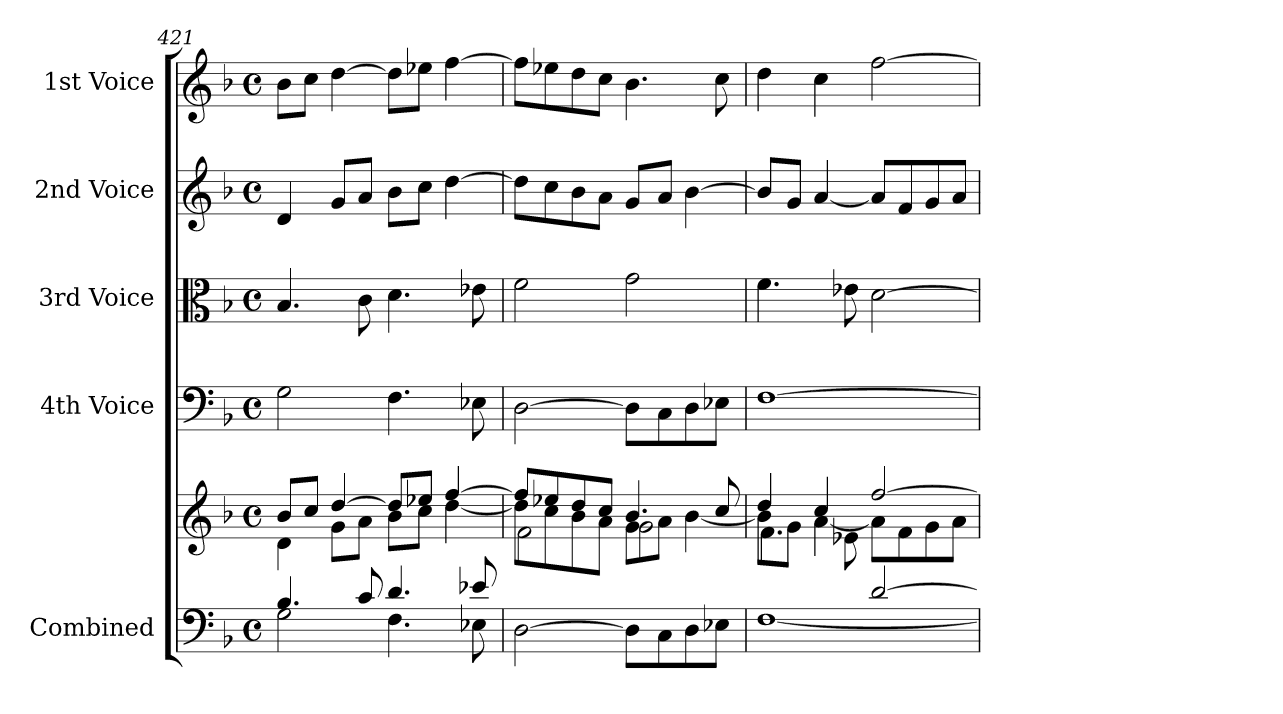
**kern	**kern	**kern	**kern	**kern	**kern
*part5	*part5	*part4	*part3	*part2	*part1
*staff6	*staff5	*staff4	*staff3	*staff2	*staff1
*I"Combined	*	*I"4th Voice	*I"3rd Voice	*I"2nd Voice	*I"1st Voice
*clefF4	*clefG2	*clefF4	*clefC3	*clefG2	*clefG2
*k[b-]	*k[b-]	*k[b-]	*k[b-]	*k[b-]	*k[b-]
*M4/4	*M4/4	*M4/4	*M4/4	*M4/4	*M4/4
*met(c)	*met(c)	*met(c)	*met(c)	*met(c)	*met(c)
=421	=421	=421	=421	=421	=421
*^	*^	*	*	*	*
4.B-/	2G\	8b-/L	4d\	2G\	4.B-/	4d/	8b-\L
.	.	8cc/J	.	.	.	.	8cc\J
.	.	[4dd/	8g\L	.	.	8g/L	[4dd\
8c/	.	.	8a\J	.	8c\	8a/J	.
4.d/	4.F\	8dd/L]	8b-\L	4.F\	4.d\	8b-\L	8dd\L]
.	.	8ee-X/J	8cc\J	.	.	8cc\J	8ee-X\J
.	.	[4ff/	[4dd\	.	.	[4dd\	[4ff\
8e-X/	8E-X\	.	.	8E-X\	8e-X\	.	.
*v	*v	*	*	*	*	*	*
=422	=422	=422	=422	=422	=422	=422
*	*	*^	*	*	*	*
[2D\	8ff/L]	8dd\L]	2f\	[2D\	2f\	8dd\L]	8ff\L]
.	8ee-X/	8cc\	.	.	.	8cc\	8ee-X\
.	8dd/	8b-\	.	.	.	8b-\	8dd\
.	8cc/J	8a\J	.	.	.	8a\J	8cc\J
8D\L]	4.b-/	8g\L	2g\	8D\L]	2g\	8g/L	4.b-\
8C\	.	8a\J	.	8C\	.	8a/J	.
8D\	.	[4b-\	.	8D\	.	[4b-\	.
8E-X\J	8cc/	.	.	8E-X\J	.	.	8cc\
!!LO:PB:g=z
=423	=423	=423	=423	=423	=423	=423	=423
*^	*	*	*	*	*	*	*
2ryy	[1F	4dd/	8b-\L]	4.f\	[1F	4.f\	8b-/L]	4dd\
.	.	.	8g\J	.	.	.	8g/J	.
.	.	4cc/	[4a\	.	.	.	[4a/	4cc\
.	.	.	.	8e-X\	.	8e-X\	.	.
[2d/	.	[2ff/	8a\L]	2ryy	.	[2d\	8a/L]	[2ff\
.	.	.	8f\	.	.	.	8f/	.
.	.	.	8g\	.	.	.	8g/	.
.	.	.	8a\J	.	.	.	8a/J	.
*v	*v	*	*	*	*	*	*	*
*	*v	*v	*v	*	*	*	*
=	=	=	=	=	=
*-	*-	*-	*-	*-	*-
